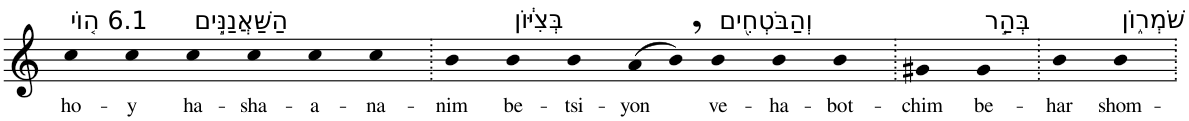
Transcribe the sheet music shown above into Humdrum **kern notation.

**kern	**text
*part1	*part1
*staff1	*staff1
*I"Piano	*
*I'Pno	*
*clefG2	*
*k[]	*
=1	=1
!LO:TX:a:t=6.1 ה֚וֹי	!
!	!LO:LY:b
4cc	ho-
!	!LO:LY:b
4cc	-y
!LO:TX:a:t=הַשַּׁאֲנַנִּ֣ים	!
!	!LO:LY:b
4cc	ha-
!	!LO:LY:b
4cc	-sha-
!	!LO:LY:b
4cc	-a-
!	!LO:LY:b
4cc	-na-
=2.	=2.
!	!LO:LY:b
4b	-nim
!LO:TX:a:t=בְּצִיּ֔וֹן	!
!	!LO:LY:b
4b	be-
!	!LO:LY:b
4b	-tsi-
!	!LO:LY:b
(>8a	-yon
8b,)	.
!LO:TX:a:t=וְהַבֹּטְחִ֖ים	!
!	!LO:LY:b
4b	ve-
!	!LO:LY:b
4b	-ha-
!	!LO:LY:b
4b	-bot-
=3.	=3.
!	!LO:LY:b
4g#X	-chim
!LO:TX:a:t=בְּהַ֣ר	!
!	!LO:LY:b
4g#	be-
=4.	=4.
!	!LO:LY:b
4b	-har
!LO:TX:a:t=שֹׁמְר֑וֹן	!
!	!LO:LY:b
4b	shom-
=.	=.
*-	*-
